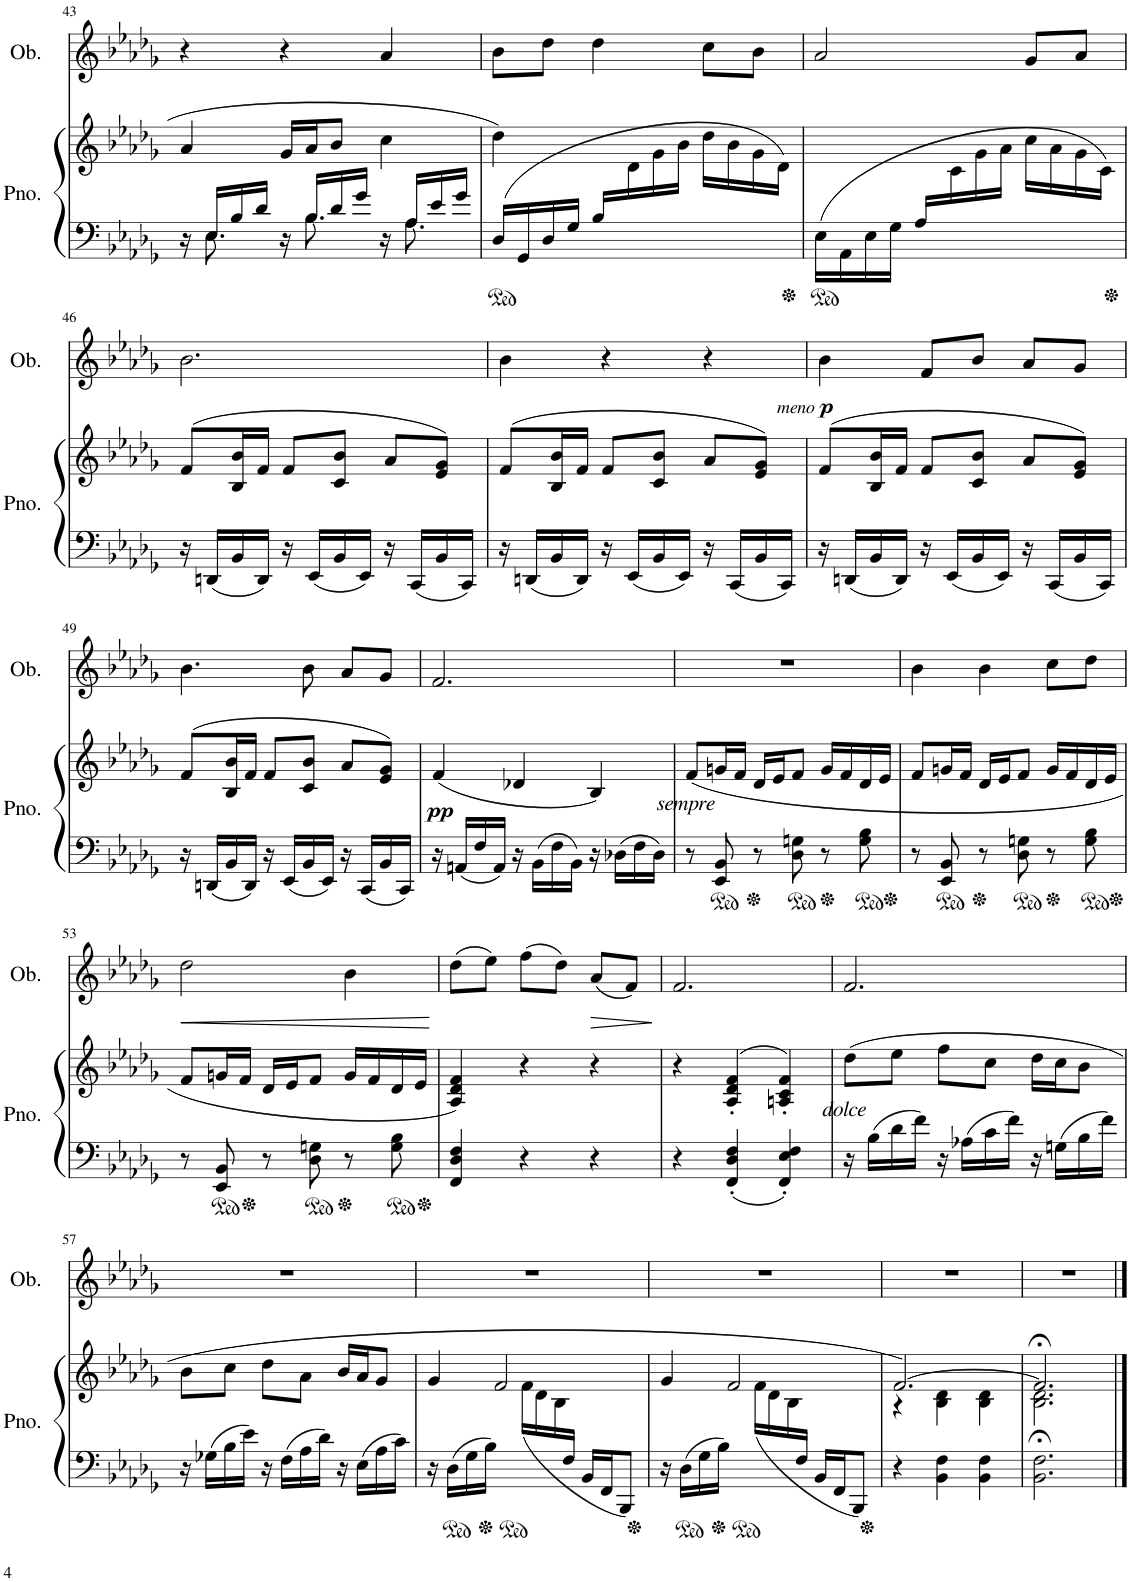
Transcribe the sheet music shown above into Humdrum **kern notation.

**kern	**kern	**dynam	**kern	**dynam
*part2	*part2	*part2	*part1	*part1
*staff3	*staff2	*staff2/3	*staff1	*staff1
*I"Piano	*	*	*I"Oboe	*
*I'Pno.	*	*	*I'Ob.	*
!!LO:PB:g=z
*clefF4	*clefG2	*	*clefG2	*
*k[b-e-a-d-g-]	*k[b-e-a-d-g-]	*	*k[b-e-a-d-g-]	*
*M3/4	*M3/4	*	*M3/4	*
=43	=43	=43	=43	=43
*^	*	*	*	*
16r	16ryy	4a-/	.	4r	.
16E-/LL	8.E-\	.	.	.	.
16B-/	.	.	.	.	.
16d-/JJ	.	.	.	.	.
16r	16ryy	16g-/LL	.	4r	.
16B-/LL	8.B-\	16a-/J	.	.	.
16d-/	.	8b-/J	.	.	.
16g-/JJ	.	.	.	.	.
16r	16ryy	4cc\	.	4a-/	.
16A-/LL	8.A-\	.	.	.	.
16e-/	.	.	.	.	.
16g-/JJ	.	.	.	.	.
*v	*v	*	*	*	*
=44	=44	=44	=44	=44
*ped	*	*	*	*
*	*^	*	*	*
(16D-/LL	4dd-\	16ryy	.	8b-\L	.
*	*v	*v	*	*	*
16GG-/	.	.	.	.
16D-/	.	.	8dd-\J	.
16G-/JJ	.	.	.	.
16B-/LL	2ryy	.	4dd-\	.
*	*^	*	*	*
4..ryy	.	16d-\	.	.	.
.	.	16g-\	.	.	.
.	.	16b-\JJ	.	.	.
.	.	16dd-\LL	.	8cc\L	.
.	.	16b-\	.	.	.
.	.	16g-\	.	8b-\J	.
.	.	16d-\JJ)	.	.	.
=45	=45	=45	=45	=45	=45
*ped	*	*	*	*	*
*	*Xped	*	*	*	*
(16E-\LL	2.ryy	16ryy	.	2a-/	.
*	*v	*v	*	*	*
16AA-\	.	.	.	.
16E-\	.	.	.	.
16G-\JJ	.	.	.	.
16A-/LL	.	.	.	.
*	*^	*	*	*
4..ryy	.	16c\	.	.	.
.	.	16g-\	.	.	.
.	.	16a-\JJ	.	.	.
.	.	16cc\LL	.	8g-/L	.
.	.	16a-\	.	.	.
.	.	16g-\	.	8a-/J	.
.	.	16c\JJ)	.	.	.
*	*v	*v	*	*	*
!!LO:LB:g=z
=46	=46	=46	=46	=46
*	*Xped	*	*	*
16r	(>8f/L	.	2.b-\	.
16DDn/LL	.	.	.	.
16BB-/	16B-/ 16b-/L	.	.	.
16DD/JJ	16f/JJ	.	.	.
16r	8f/L	.	.	.
16EE-/LL	.	.	.	.
16BB-/	8c/ 8b-/J	.	.	.
16EE-/JJ	.	.	.	.
16r	8a-/L	.	.	.
16CC/LL	.	.	.	.
16BB-/	8e-/ 8g-/J)	.	.	.
16CC/JJ	.	.	.	.
=47	=47	=47	=47	=47
16r	(>8f/L	.	4b-\	.
16DDn/LL	.	.	.	.
16BB-/	16B-/ 16b-/L	.	.	.
16DD/JJ	16f/JJ	.	.	.
16r	8f/L	.	4r	.
16EE-/LL	.	.	.	.
16BB-/	8c/ 8b-/J	.	.	.
16EE-/JJ	.	.	.	.
16r	8a-/L	.	4r	.
16CC/LL	.	.	.	.
16BB-/	8e-/ 8g-/J)	.	.	.
16CC/JJ	.	.	.	.
=48	=48	=48	=48	=48
!	!	!	!	!LO:DY:b
!	!	!	!	!LO:DY:n=1:b
16r	(>8f/L	.	4b-\	other-dynamics p
16DDn/LL	.	.	.	.
16BB-/	16B-/ 16b-/L	.	.	.
16DD/JJ	16f/JJ	.	.	.
16r	8f/L	.	8f/L	.
16EE-/LL	.	.	.	.
16BB-/	8c/ 8b-/J	.	8b-/J	.
16EE-/JJ	.	.	.	.
16r	8a-/L	.	8a-/L	.
16CC/LL	.	.	.	.
16BB-/	8e-/ 8g-/J)	.	8g-/J	.
16CC/JJ	.	.	.	.
!!LO:LB:g=z
=49	=49	=49	=49	=49
16r	(>8f/L	.	4.b-\	.
16DDn/LL	.	.	.	.
16BB-/	16B-/ 16b-/L	.	.	.
16DD/JJ	16f/JJ	.	.	.
16r	8f/L	.	.	.
16EE-/LL	.	.	.	.
16BB-/	8c/ 8b-/J	.	8b-\	.
16EE-/JJ	.	.	.	.
16r	8a-/L	.	8a-/L	.
16CC/LL	.	.	.	.
16BB-/	8e-/ 8g-/J)	.	8g-/J	.
16CC/JJ	.	.	.	.
=50	=50	=50	=50	=50
!	!	!LO:DY:b	!	!
16r	(4f/	pp	2.f/	.
16AAn/LL	.	.	.	.
16F/	.	.	.	.
16AA/JJ	.	.	.	.
16r	4d-X/	.	.	.
16BB-\LL	.	.	.	.
16F\	.	.	.	.
16BB-\JJ	.	.	.	.
16r	4B-/)	.	.	.
16D-X\LL	.	.	.	.
16F\	.	.	.	.
16D-\JJ	.	.	.	.
=51	=51	=51	=51	=51
!	!LO:TX:b:i:t=sempre	!	!	!
8r	(8f/L	.	2.r	.
8EE-/ 8BB-/	16gn/L	.	.	.
.	16f/JJ	.	.	.
8r	16d-/LL	.	.	.
.	16e-/J	.	.	.
8D-\ 8Gn\	8f/J	.	.	.
8r	16g/LL	.	.	.
.	16f/	.	.	.
8G\ 8B-\	16d-/	.	.	.
.	16e-/JJ	.	.	.
=52	=52	=52	=52	=52
8r	8f/L	.	4b-\	.
8EE-/ 8BB-/	16gn/L	.	.	.
.	16f/JJ	.	.	.
8r	16d-/LL	.	4b-\	.
.	16e-/J	.	.	.
8D-\ 8Gn\	8f/J	.	.	.
8r	16g/LL	.	8cc\L	.
.	16f/	.	.	.
8G\ 8B-\	16d-/	.	8dd-\J	.
.	16e-/JJ	.	.	.
!!LO:LB:g=z
=53	=53	=53	=53	=53
!	!	!	!	!LO:HP:b
8r	8f/L	.	2dd-\	<
8EE-/ 8BB-/	16gn/L	.	.	.
.	16f/JJ	.	.	.
8r	16d-/LL	.	.	.
.	16e-/J	.	.	.
8D-\ 8Gn\	8f/J	.	.	.
8r	16g/LL	.	4b-\	.
.	16f/	.	.	.
8G\ 8B-\	16d-/	.	.	.
.	16e-/JJ	.	.	.
.	.	.	.	[
=54	=54	=54	=54	=54
4FF/ 4D-/ 4F/	4A-/ 4d-/ 4f/)	.	(8dd-\L	.
.	.	.	8ee-\J)	.
4r	4r	.	(8ff\L	.
.	.	.	8dd-\J)	.
!	!	!	!	!LO:HP:b
4r	4r	.	(8a-/L	>
.	.	.	8f/J)	.
.	.	.	.	]
=55	=55	=55	=55	=55
4r	4r	.	2.f/	.
4FF/' 4D-/' 4F/'	(>4A-/' 4d-/' 4f/'	.	.	.
4FF/' 4E-/' 4F/'	4An/' 4c/' 4f/')	.	.	.
=56	=56	=56	=56	=56
!	!LO:TX:b:i:t=dolce	!	!	!
16r	(8dd-\L	.	2.f/	.
16B-\LL	.	.	.	.
16d-\	8ee-\J	.	.	.
16f\JJ	.	.	.	.
16r	8ff\L	.	.	.
16A-X\LL	.	.	.	.
16c\	8cc\J	.	.	.
16f\JJ	.	.	.	.
16r	16dd-\LL	.	.	.
16Gn\LL	16cc\J	.	.	.
16B-\	8b-\J	.	.	.
16f\JJ	.	.	.	.
!!LO:LB:g=z
=57	=57	=57	=57	=57
16r	8b-\L	.	2.r	.
16G-X\LL	.	.	.	.
16B-\	8cc\J	.	.	.
16e-\JJ	.	.	.	.
16r	8dd-\L	.	.	.
16F\LL	.	.	.	.
16A-\	8a-\J	.	.	.
16d-\JJ	.	.	.	.
16r	16b-/LL	.	.	.
16E-\LL	16a-/J	.	.	.
16A-\	8g-/J	.	.	.
16c\JJ	.	.	.	.
=58	=58	=58	=58	=58
*	*^	*	*	*
16r	4g-/	4ryy	.	2.r	.
16D-\LL	.	.	.	.	.
16G-\	.	.	.	.	.
16B-\JJ	.	.	.	.	.
*	*ped	*	*	*	*
8.ryy	2f/	(<16f\LL	.	.	.
.	.	16d-\	.	.	.
.	.	16B-\	.	.	.
16F/JJ	.	4ryy	.	.	.
16BB-/LL	.	.	.	.	.
16FF/J	.	.	.	.	.
8BBB-/J)	.	.	.	.	.
.	.	16ryy	.	.	.
=59	=59	=59	=59	=59	=59
*Xped	*	*	*	*	*
16r	4g-/	4ryy	.	2.r	.
16D-\LL	.	.	.	.	.
16G-\	.	.	.	.	.
16B-\JJ	.	.	.	.	.
*	*ped	*	*	*	*
8.ryy	2f/	(<16f\LL	.	.	.
.	.	16d-\	.	.	.
.	.	16B-\	.	.	.
16F/JJ	.	4ryy	.	.	.
16BB-/LL	.	.	.	.	.
16FF/J	.	.	.	.	.
8BBB-/J)	.	.	.	.	.
.	.	16ryy	.	.	.
=60	=60	=60	=60	=60	=60
*Xped	*	*	*	*	*
4r	[2.f/)	4r	.	2.r	.
4BB-\ 4F\	.	4B-\ 4d-\	.	.	.
4BB-\ 4F\	.	4B-\ 4d-\	.	.	.
=61	=61	=61	=61	=61	=61
2.BB-\;< 2.F\;<	2.f;</]	2.B-\ 2.d-\	.	2.r	.
*	*v	*v	*	*	*
==	==	==	==	==
*-	*-	*-	*-	*-
